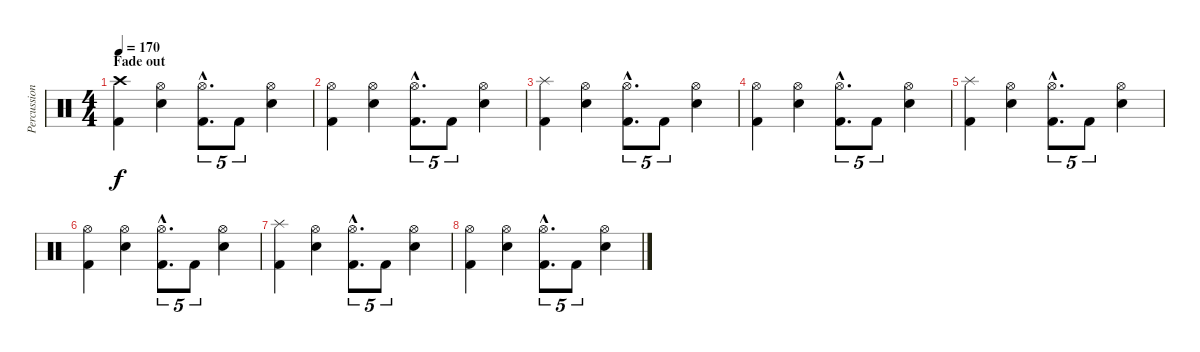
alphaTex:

\track ("Percussion" "Percussion") {instrument percussion}
\staff {score}
\articulation defaults
\ts (4 4)
\section ("" "Fade out")
\tempo 170
\clef neutral
\ks c
("Crash high (hit)" "Kick (hit) 2").4{dy f} ("Hi-Hat (open)" "Electric Snare (hit)").4 ("Hi-Hat (open)"{hac} "Kick (hit) 2"{hac}).8{d tu (5 4)} "Kick (hit) 2".8{tu (5 4)} ("Hi-Hat (open)" "Electric Snare (hit)").4 |
("Hi-Hat (open)" "Kick (hit) 2").4 ("Hi-Hat (open)" "Electric Snare (hit)").4 ("Hi-Hat (open)"{hac} "Kick (hit) 2"{hac}).8{d tu (5 4)} "Kick (hit) 2".8{tu (5 4)} ("Hi-Hat (open)" "Electric Snare (hit)").4 |
("Splash (hit)" "Kick (hit) 2").4 ("Hi-Hat (open)" "Electric Snare (hit)").4 ("Hi-Hat (open)"{hac} "Kick (hit) 2"{hac}).8{d tu (5 4)} "Kick (hit) 2".8{tu (5 4)} ("Hi-Hat (open)" "Electric Snare (hit)").4 |
("Hi-Hat (open)" "Kick (hit) 2").4 ("Hi-Hat (open)" "Electric Snare (hit)").4 ("Hi-Hat (open)"{hac} "Kick (hit) 2"{hac}).8{d tu (5 4)} "Kick (hit) 2".8{tu (5 4)} ("Hi-Hat (open)" "Electric Snare (hit)").4 |
("Splash (hit)" "Kick (hit) 2").4 ("Hi-Hat (open)" "Electric Snare (hit)").4 ("Hi-Hat (open)"{hac} "Kick (hit) 2"{hac}).8{d tu (5 4)} "Kick (hit) 2".8{tu (5 4)} ("Hi-Hat (open)" "Electric Snare (hit)").4 |
("Hi-Hat (open)" "Kick (hit) 2").4 ("Hi-Hat (open)" "Electric Snare (hit)").4 ("Hi-Hat (open)"{hac} "Kick (hit) 2"{hac}).8{d tu (5 4)} "Kick (hit) 2".8{tu (5 4)} ("Hi-Hat (open)" "Electric Snare (hit)").4 |
("Splash (hit)" "Kick (hit) 2").4{volume 0} ("Hi-Hat (open)" "Electric Snare (hit)").4 ("Hi-Hat (open)"{hac} "Kick (hit) 2"{hac}).8{d tu (5 4)} "Kick (hit) 2".8{tu (5 4)} ("Hi-Hat (open)" "Electric Snare (hit)").4 |
("Hi-Hat (open)" "Kick (hit) 2").4 ("Hi-Hat (open)" "Electric Snare (hit)").4 ("Hi-Hat (open)"{hac} "Kick (hit) 2"{hac}).8{d tu (5 4)} "Kick (hit) 2".8{tu (5 4)} ("Hi-Hat (open)" "Electric Snare (hit)").4
